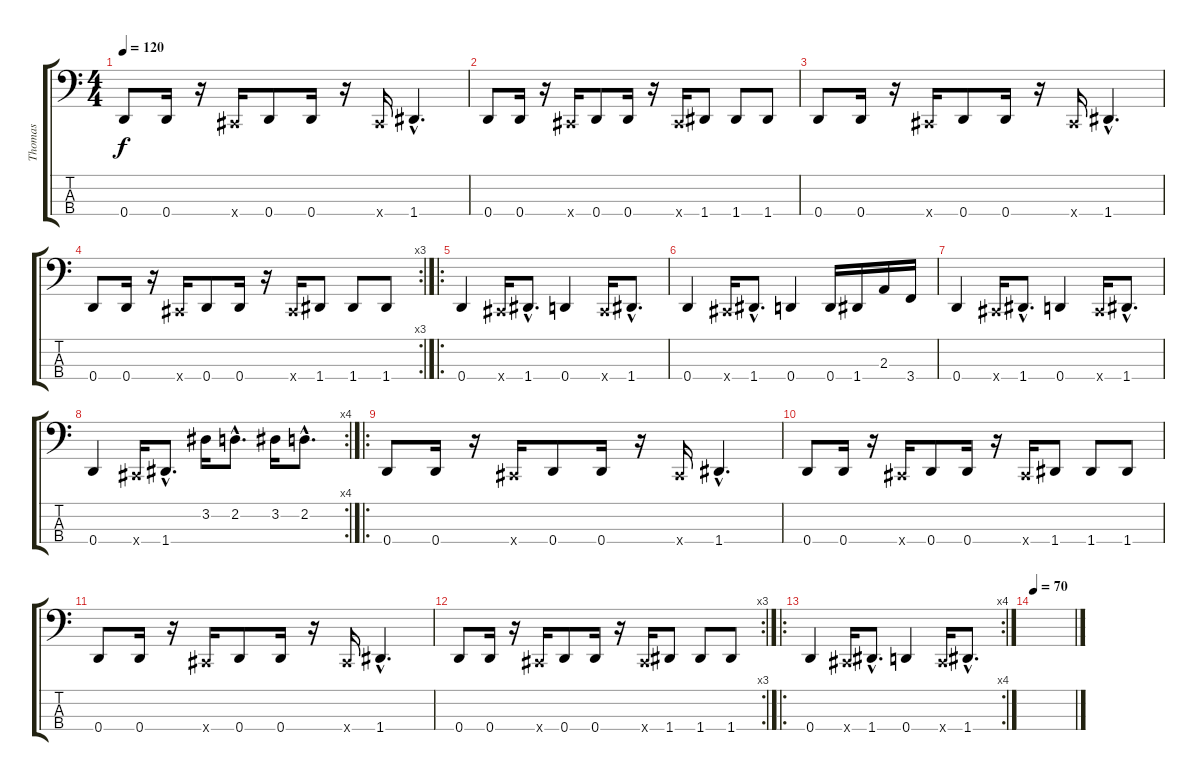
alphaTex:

\track ("Thomas" "Thomas") {instrument slapbass1}
\staff {score tabs}
\tuning (F2 C2 G1 D1) {hide}
\ts (4 4)
\tempo 120
\clef f4
\ks c
0.4.8{dy f instrument slapbass1} 0.4.16 r.16 -1.4{x}.16 0.4.8 0.4.16 r.16 -1.4{x}.16 1.4{hac}.4{d} |
0.4.8 0.4.16 r.16 -1.4{x}.16 0.4.8 0.4.16 r.16 -1.4{x}.16 1.4.8 1.4.8 1.4.8 |
0.4.8 0.4.16 r.16 -1.4{x}.16 0.4.8 0.4.16 r.16 -1.4{x}.16 1.4{hac}.4{d} |
\rc 3
0.4.8 0.4.16 r.16 -1.4{x}.16 0.4.8 0.4.16 r.16 -1.4{x}.16 1.4.8 1.4.8 1.4.8 |
\ro
0.4.4 -1.4{x}.16 1.4{hac}.8{d} 0.4.4 -1.4{x}.16 1.4{hac}.8{d} |
0.4.4 -1.4{x}.16 1.4{hac}.8{d} 0.4.4 0.4.16 1.4.16 2.3.16 3.4.16 |
0.4.4 -1.4{x}.16 1.4{hac}.8{d} 0.4.4 -1.4{x}.16 1.4{hac}.8{d} |
\rc 4
0.4.4 -1.4{x}.16 1.4{hac}.8{d} 3.2.16 2.2{hac}.8{d} 3.2.16 2.2{hac}.8{d} |
\ro
0.4.8 0.4.16 r.16 -1.4{x}.16 0.4.8 0.4.16 r.16 -1.4{x}.16 1.4{hac}.4{d} |
0.4.8 0.4.16 r.16 -1.4{x}.16 0.4.8 0.4.16 r.16 -1.4{x}.16 1.4.8 1.4.8 1.4.8 |
0.4.8 0.4.16 r.16 -1.4{x}.16 0.4.8 0.4.16 r.16 -1.4{x}.16 1.4{hac}.4{d} |
\rc 3
0.4.8 0.4.16 r.16 -1.4{x}.16 0.4.8 0.4.16 r.16 -1.4{x}.16 1.4.8 1.4.8 1.4.8 |
\ro
\rc 4
0.4.4 -1.4{x}.16 1.4{hac}.8{d} 0.4.4 -1.4{x}.16 1.4{hac}.8{d} |
\tempo 70
